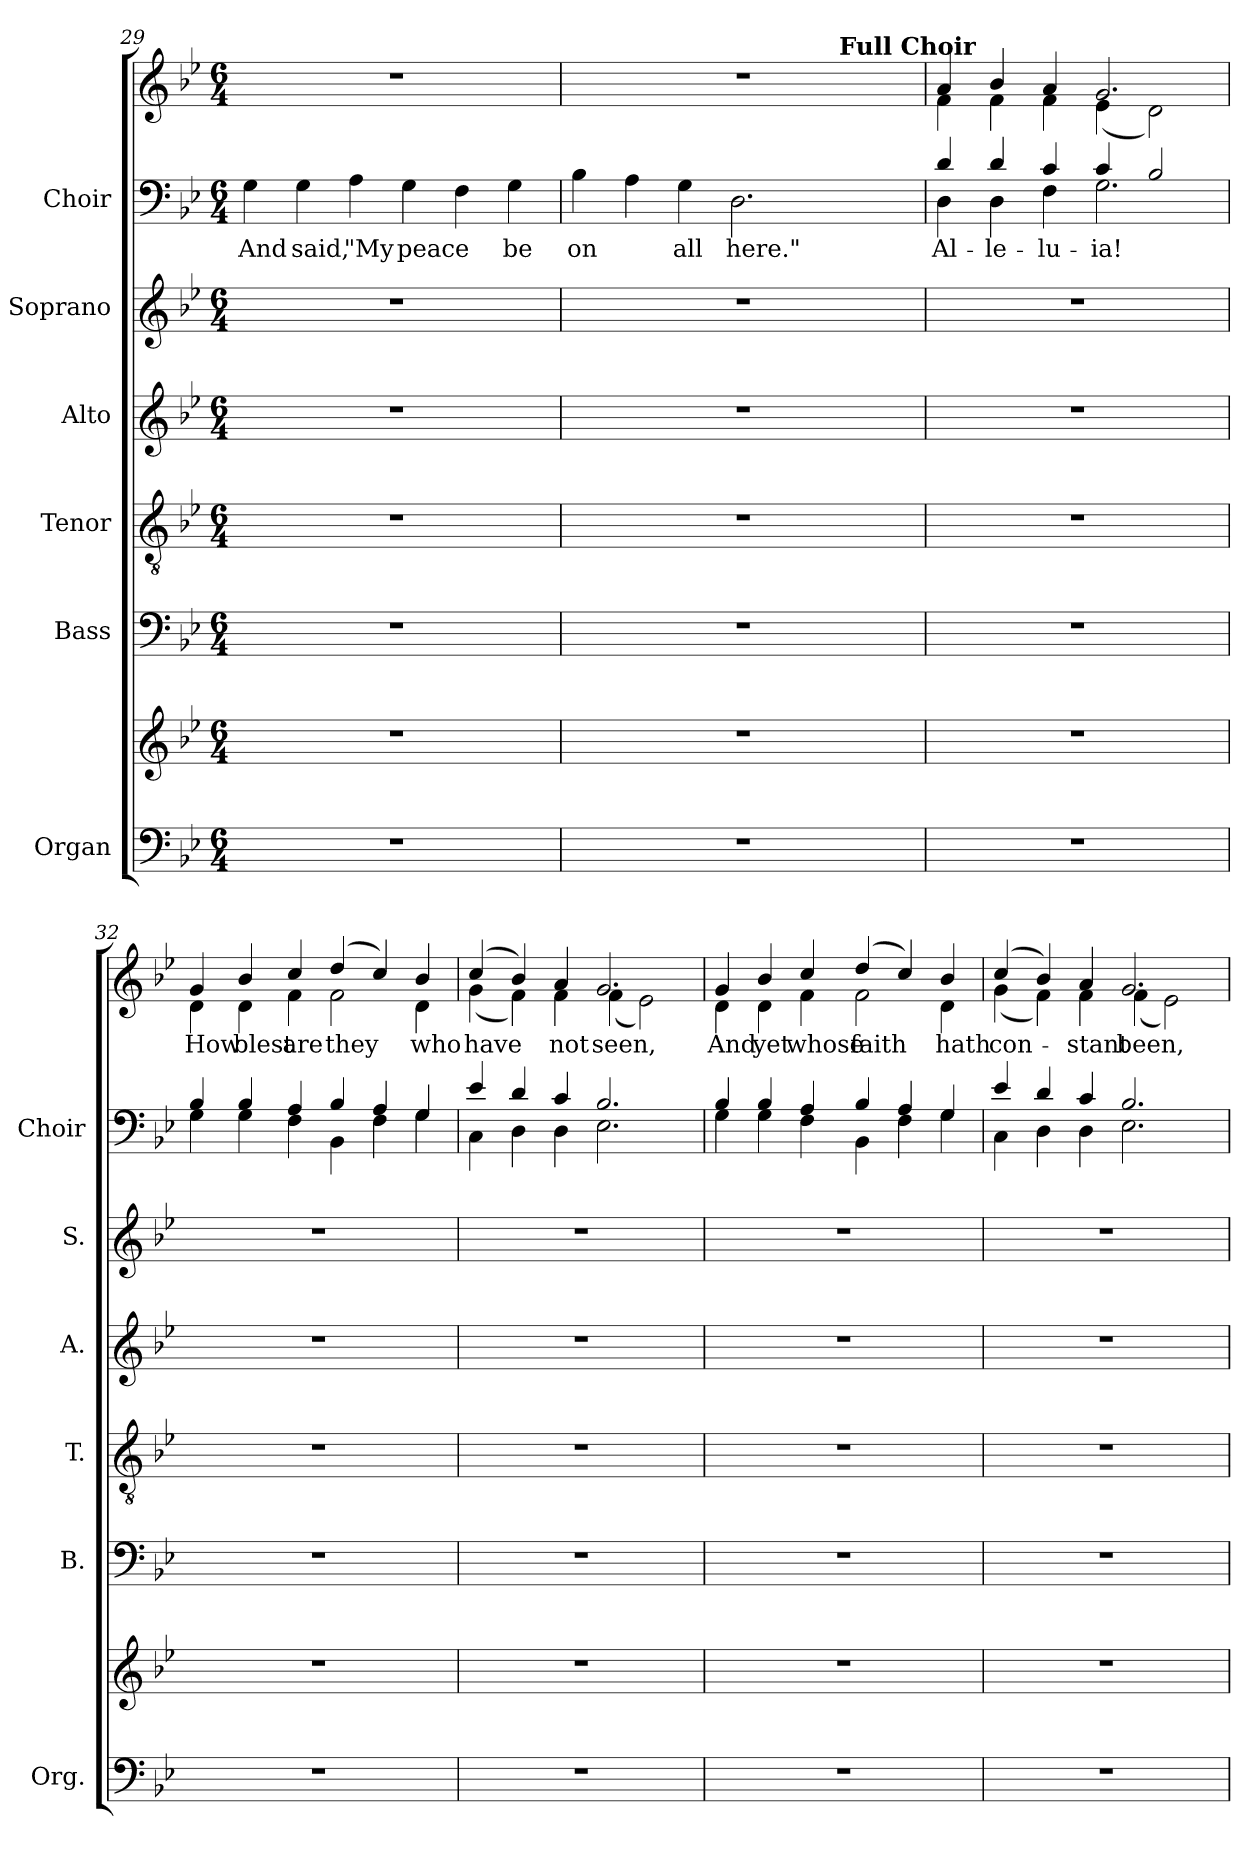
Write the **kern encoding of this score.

**kern	**kern	**kern	**kern	**kern	**kern	**kern	**text	**kern	**text	**dynam
*part6	*part6	*part5	*part4	*part3	*part2	*part1	*part1	*part1	*part1	*part1
*staff8	*staff7	*staff6	*staff5	*staff4	*staff3	*staff2	*staff2	*staff1	*staff1	*staff1/2
*I"Organ	*	*I"Bass	*I"Tenor	*I"Alto	*I"Soprano	*I"Choir	*	*	*	*
*I'Org.	*	*I'B.	*I'T.	*I'A.	*I'S.	*I'Choir	*	*	*	*
!!LO:LB:g=z
*clefF4	*clefG2	*clefF4	*clefGv2	*clefG2	*clefG2	*clefF4	*	*clefG2	*	*
*	*	*	*ITrd7c12	*	*	*	*	*	*	*
*k[b-e-]	*k[b-e-]	*k[b-e-]	*k[b-e-]	*k[b-e-]	*k[b-e-]	*k[b-e-]	*	*k[b-e-]	*	*
*g:	*g:	*g:	*g:	*g:	*g:	*g:	*	*g:	*	*
*M6/4	*M6/4	*M6/4	*M6/4	*M6/4	*M6/4	*M6/4	*	*M6/4	*	*
=29	=29	=29	=29	=29	=29	=29	=29	=29	=29	=29
!LO:N:vis=1	!LO:N:vis=1	!LO:N:vis=1	!LO:N:vis=1	!LO:N:vis=1	!LO:N:vis=1	!	!	!	!	!
!	!	!	!	!	!	!	!LO:LY:a:color=#000000	!LO:N:vis=1	!	!
1.r	1.r	1.r	1.r	1.r	1.r	4Gi\	And	1.r	.	.
!	!	!	!	!	!	!	!LO:LY:a:color=#000000	!	!	!
.	.	.	.	.	.	4Gi\	said,	.	.	.
!	!	!	!	!	!	!	!LO:LY:a:color=#000000	!	!	!
.	.	.	.	.	.	4Ai\	"My	.	.	.
!	!	!	!	!	!	!	!LO:LY:a:color=#000000	!	!	!
.	.	.	.	.	.	4Gi\	peace	.	.	.
.	.	.	.	.	.	4Fi\	.	.	.	.
!	!	!	!	!	!	!	!LO:LY:a:color=#000000	!	!	!
.	.	.	.	.	.	4Gi\	be	.	.	.
=30	=30	=30	=30	=30	=30	=30	=30	=30	=30	=30
!LO:N:vis=1	!LO:N:vis=1	!LO:N:vis=1	!LO:N:vis=1	!LO:N:vis=1	!LO:N:vis=1	!	!	!	!	!
!	!	!	!	!	!	!	!LO:LY:a:color=#000000	!LO:N:vis=1	!	!
*	*	*	*	*	*	*	*	*^	*	*
1.r	1.r	1.r	1.r	1.r	1.r	4B-i\	on	1.r	1ryy	.	.
.	.	.	.	.	.	4Ai\	.	.	.	.	.
!	!	!	!	!	!	!	!LO:LY:a:color=#000000	!	!	!	!
.	.	.	.	.	.	4Gi\	all	.	.	.	.
!	!	!	!	!	!	!	!LO:LY:a:color=#000000	!	!	!	!
.	.	.	.	.	.	2.Di\	here."	.	.	.	.
.	.	.	.	.	.	.	.	.	4ryy	.	.
.	.	.	.	.	.	.	.	.	512ryy	.	.
!	!	!	!	!	!	!	!	!	!LO:TX:a:B:t=Full Choir	!	!
.	.	.	.	.	.	.	.	.	8ryy	.	.
.	.	.	.	.	.	.	.	.	16ryy	.	.
.	.	.	.	.	.	.	.	.	32ryy	.	.
.	.	.	.	.	.	.	.	.	64...ryy	.	.
=31	=31	=31	=31	=31	=31	=31	=31	=31	=31	=31	=31
!LO:N:vis=1	!LO:N:vis=1	!LO:N:vis=1	!LO:N:vis=1	!LO:N:vis=1	!LO:N:vis=1	!	!	!	!	!	!
!	!	!	!	!	!	!	!LO:LY:a:color=#000000	!	!	!	!
*	*	*	*	*	*	*^	*	*	*	*	*
1.r	1.r	1.r	1.r	1.r	1.r	4di/	4Di\	Al-	4ai/	4fi\	.	.
!	!	!	!	!	!	!	!	!LO:LY:a:color=#000000	!	!	!	!
.	.	.	.	.	.	4di/	4Di\	-le-	4b-i/	4fi\	.	.
!	!	!	!	!	!	!	!	!LO:LY:a:color=#000000	!	!	!	!
.	.	.	.	.	.	4ci/	4Fi\	-lu-	4ai/	4fi\	.	.
!	!	!	!	!	!	!	!	!LO:LY:a:color=#000000	!	!	!	!
.	.	.	.	.	.	4ci/	2.Gi\	-ia!	2.gi/	(4e-i\	.	.
.	.	.	.	.	.	2B-i/	.	.	.	2di\)	.	.
!!LO:LB:g=z	!!
=32	=32	=32	=32	=32	=32	=32	=32	=32	=32	=32	=32	=32
!LO:N:vis=1	!LO:N:vis=1	!LO:N:vis=1	!LO:N:vis=1	!LO:N:vis=1	!LO:N:vis=1	!	!	!	!	!	!	!
!	!	!	!	!	!	!	!	!	!	!	!LO:LY:b:color=#000000	!
1.r	1.r	1.r	1.r	1.r	1.r	4B-i/	4Gi\	.	4gi/	4di\	How	mp mp
!	!	!	!	!	!	!	!	!	!	!	!LO:LY:b:color=#000000	!
.	.	.	.	.	.	4B-i/	4Gi\	.	4b-i/	4di\	blest	.
!	!	!	!	!	!	!	!	!	!	!	!LO:LY:b:color=#000000	!
.	.	.	.	.	.	4Ai/	4Fi\	.	4cci/	4fi\	are	.
!	!	!	!	!	!	!	!	!	!	!	!LO:LY:b:color=#000000	!
.	.	.	.	.	.	4B-i/	4BB-i\	.	(4ddi/	2fi\	they	.
.	.	.	.	.	.	4Ai/	4Fi\	.	4cci/)	.	.	.
!	!	!	!	!	!	!	!	!	!	!	!LO:LY:b:color=#000000	!
.	.	.	.	.	.	4Gi/	4Gi\	.	4b-i/	4di\	who	.
=33	=33	=33	=33	=33	=33	=33	=33	=33	=33	=33	=33	=33
!LO:N:vis=1	!LO:N:vis=1	!LO:N:vis=1	!LO:N:vis=1	!LO:N:vis=1	!LO:N:vis=1	!	!	!	!	!	!	!
!	!	!	!	!	!	!	!	!	!	!	!LO:LY:b:color=#000000	!
1.r	1.r	1.r	1.r	1.r	1.r	4e-i/	4Ci\	.	(4cci/	(4gi\	have	.
.	.	.	.	.	.	4di/	4Di\	.	4b-i/)	4fi\)	.	.
!	!	!	!	!	!	!	!	!	!	!	!LO:LY:b:color=#000000	!
.	.	.	.	.	.	4ci/	4Di\	.	4ai/	4fi\	not	.
!	!	!	!	!	!	!	!	!	!	!	!LO:LY:b:color=#000000	!
.	.	.	.	.	.	2.B-i/	2.E-i\	.	2.gi/	(4fi\	seen,	.
.	.	.	.	.	.	.	.	.	.	2e-i\)	.	.
!!LO:LB:g=z	!!
=34	=34	=34	=34	=34	=34	=34	=34	=34	=34	=34	=34	=34
!LO:N:vis=1	!LO:N:vis=1	!LO:N:vis=1	!LO:N:vis=1	!LO:N:vis=1	!LO:N:vis=1	!	!	!	!	!	!	!
!	!	!	!	!	!	!	!	!	!	!	!LO:LY:b:color=#000000	!
1.r	1.r	1.r	1.r	1.r	1.r	4B-i/	4Gi\	.	4gi/	4di\	And	.
!	!	!	!	!	!	!	!	!	!	!	!LO:LY:b:color=#000000	!
.	.	.	.	.	.	4B-i/	4Gi\	.	4b-i/	4di\	yet	.
!	!	!	!	!	!	!	!	!	!	!	!LO:LY:b:color=#000000	!
.	.	.	.	.	.	4Ai/	4Fi\	.	4cci/	4fi\	whose	.
!	!	!	!	!	!	!	!	!	!	!	!LO:LY:b:color=#000000	!
.	.	.	.	.	.	4B-i/	4BB-i\	.	(4ddi/	2fi\	faith	.
.	.	.	.	.	.	4Ai/	4Fi\	.	4cci/)	.	.	.
!	!	!	!	!	!	!	!	!	!	!	!LO:LY:b:color=#000000	!
.	.	.	.	.	.	4Gi/	4Gi\	.	4b-i/	4di\	hath	.
=35	=35	=35	=35	=35	=35	=35	=35	=35	=35	=35	=35	=35
!LO:N:vis=1	!LO:N:vis=1	!LO:N:vis=1	!LO:N:vis=1	!LO:N:vis=1	!LO:N:vis=1	!	!	!	!	!	!	!
!	!	!	!	!	!	!	!	!	!	!	!LO:LY:b:color=#000000	!
1.r	1.r	1.r	1.r	1.r	1.r	4e-i/	4Ci\	.	(4cci/	(4gi\	con-	.
.	.	.	.	.	.	4di/	4Di\	.	4b-i/)	4fi\)	.	.
!	!	!	!	!	!	!	!	!	!	!	!LO:LY:b:color=#000000	!
.	.	.	.	.	.	4ci/	4Di\	.	4ai/	4fi\	-stant	.
!	!	!	!	!	!	!	!	!	!	!	!LO:LY:b:color=#000000	!
.	.	.	.	.	.	2.B-i/	2.E-i\	.	2.gi/	(4fi\	been,	.
.	.	.	.	.	.	.	.	.	.	2e-i\)	.	.
*	*	*	*	*	*	*v	*v	*	*	*	*	*
*	*	*	*	*	*	*	*	*v	*v	*	*
=	=	=	=	=	=	=	=	=	=	=
*-	*-	*-	*-	*-	*-	*-	*-	*-	*-	*-
